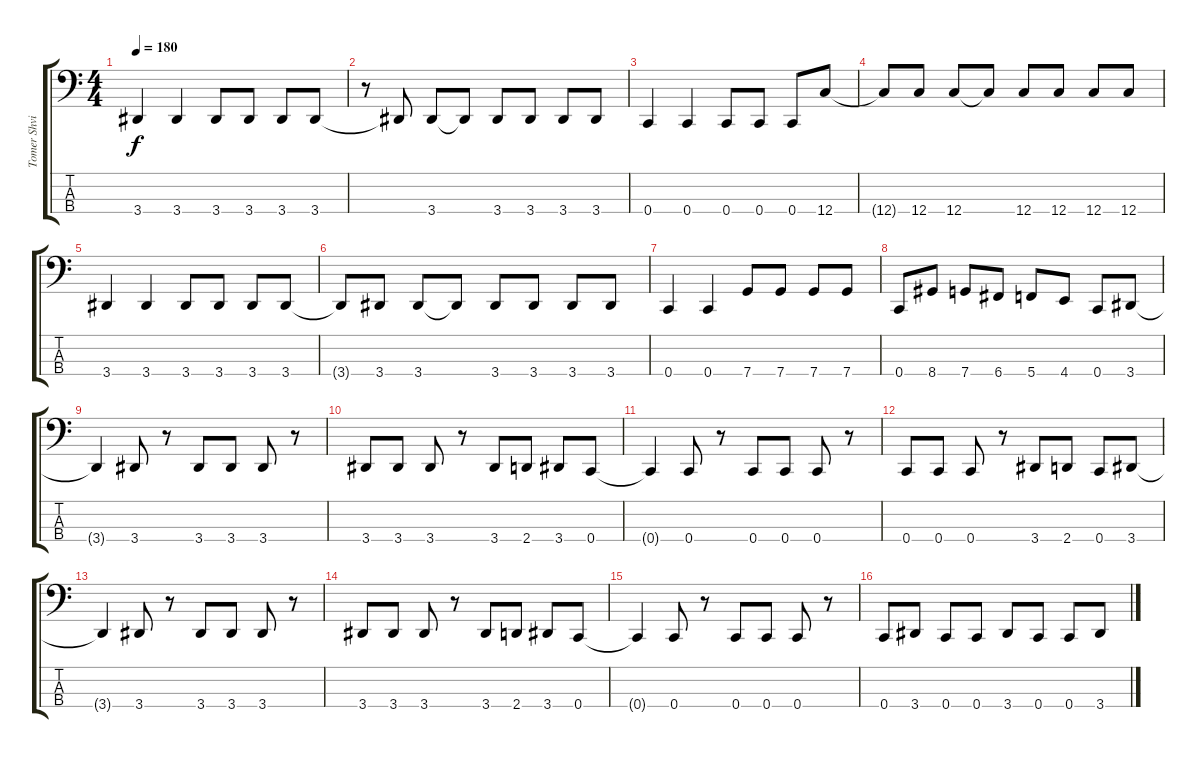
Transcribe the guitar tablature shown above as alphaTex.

\track ("Tomer Shvili" "Tomer Shvi") {instrument electricbasspick}
\staff {score tabs}
\tuning (F2 C2 G1 C1) {hide}
\ts (4 4)
\tempo 180
\clef f4
\ks c
3.4{t}.4{dy f} 3.4.4 3.4.8 3.4.8 3.4.8 3.4.8 |
r.8 3.4{t}.8 3.4.8 3.4{t}.8 3.4.8 3.4.8 3.4.8 3.4.8 |
0.4.4 0.4.4 0.4.8 0.4.8 0.4.8 12.4.8 |
12.4{t}.8 12.4.8 12.4.8 12.4{t}.8 12.4.8 12.4.8 12.4.8 12.4.8 |
3.4.4 3.4.4 3.4.8 3.4.8 3.4.8 3.4.8 |
3.4{t}.8 3.4.8 3.4.8 3.4{t}.8 3.4.8 3.4.8 3.4.8 3.4.8 |
0.4.4 0.4.4 7.4.8 7.4.8 7.4.8 7.4.8 |
0.4.8 8.4.8 7.4.8 6.4.8 5.4.8 4.4.8 0.4.8 3.4.8 |
3.4{t}.4 3.4.8 r.8 3.4.8 3.4.8 3.4.8 r.8 |
3.4.8 3.4.8 3.4.8 r.8 3.4.8 2.4.8 3.4.8 0.4.8 |
0.4{t}.4 0.4.8 r.8 0.4.8 0.4.8 0.4.8 r.8 |
0.4.8 0.4.8 0.4.8 r.8 3.4.8 2.4.8 0.4.8 3.4.8 |
3.4{t}.4 3.4.8 r.8 3.4.8 3.4.8 3.4.8 r.8 |
3.4.8 3.4.8 3.4.8 r.8 3.4.8 2.4.8 3.4.8 0.4.8 |
0.4{t}.4 0.4.8 r.8 0.4.8 0.4.8 0.4.8 r.8 |
0.4.8 3.4.8 0.4.8 0.4.8 3.4.8 0.4.8 0.4.8 3.4.8
